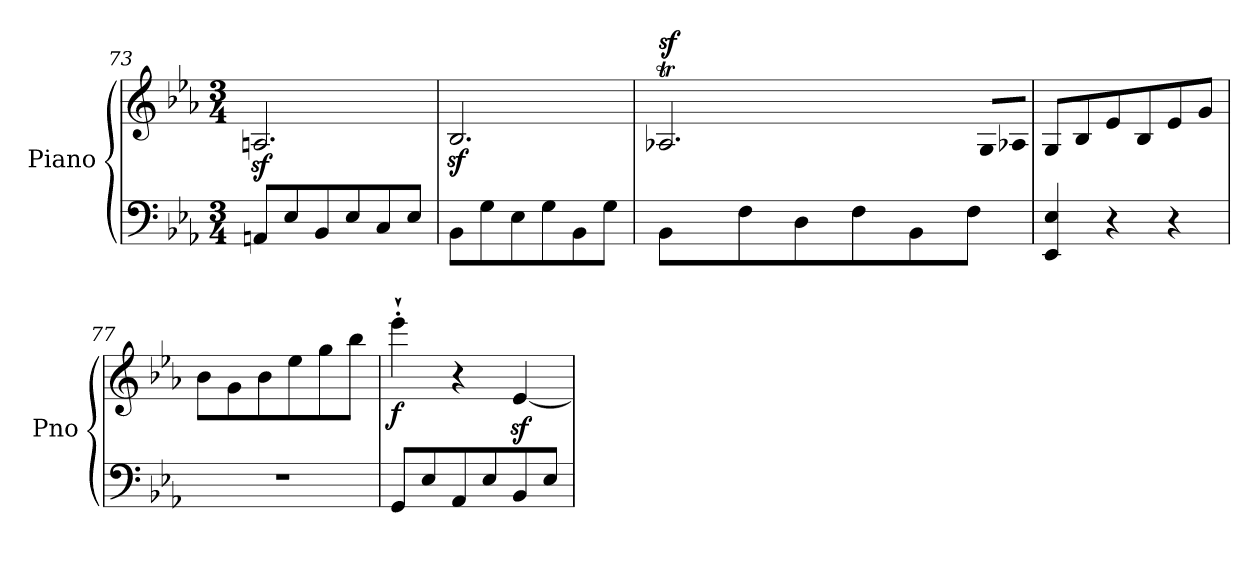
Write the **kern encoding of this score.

**kern	**kern	**dynam
*part1	*part1	*part1
*staff2	*staff1	*staff1/2
*I"Piano	*	*
*I'Pno	*	*
!!LO:PB:g=z
*clefF4	*clefG2	*
*k[b-e-a-]	*k[b-e-a-]	*
*E-:	*E-:	*
*M3/4	*M3/4	*
=73	=73	=73
8AAn/L	2.Anz>/	.
8E-/	.	.
8BB-/	.	.
8E-/	.	.
8C/	.	.
8E-/J	.	.
=74	=74	=74
8BB-\L	2.B-z>/	.
8G\	.	.
8E-\	.	.
8G\	.	.
8BB-\	.	.
8G\J	.	.
=75	=75	=75
*	*^	*
*	*	*Xtuplet	*
!	!	!LO:N:vis=16	!LO:DY:a
8BB-\L	2.A-XT/	160%7A-yy	sf
!	!	!LO:N:vis=16	!
.	.	160%7B-yy	.
!	!	!LO:N:vis=16	!
.	.	160%7A-yy	.
8F\	.	.	.
!	!	!LO:N:vis=16	!
.	.	160%7B-yy	.
!	!	!LO:N:vis=16	!
.	.	160%7A-yy	.
!	!	!LO:N:vis=16	!
.	.	160%7B-yy	.
8D\	.	.	.
!	!	!LO:N:vis=16	!
.	.	160%7A-yy	.
!	!	!LO:N:vis=16	!
.	.	160%7B-yy	.
!	!	!LO:N:vis=16	!
.	.	160%7A-yy	.
8F\	.	.	.
!	!	!LO:N:vis=16	!
.	.	160%7B-yy	.
!	!	!LO:N:vis=16	!
.	.	160%7A-yy	.
!	!	!LO:N:vis=16	!
.	.	160%7B-yy	.
8BB-\	.	.	.
!	!	!LO:N:vis=16	!
.	.	160%7A-yy	.
!	!	!LO:N:vis=16	!
.	.	160%7B-yy	.
!	!	!LO:N:vis=16	!
.	.	160%7A-yy	.
8F\J	.	.	.
!	!	!LO:N:vis=16	!
.	.	160%7GTTT/LL	.
!	!	!LO:N:vis=16	!
.	.	160%7A-/JJ	.
.	.	160ryy	.
*	*v	*v	*
=76	=76	=76
4EE-/ 4E-/	8G/L	.
.	8B-/	.
4r	8e-/	.
.	8B-/	.
4r	8e-/	.
.	8g/J	.
=77	=77	=77
2.r	8b-\L	.
.	8g\	.
.	8b-\	.
.	8ee-\	.
.	8gg\	.
.	8bb-\J	.
=78	=78	=78
!	!	!LO:DY:b
8GG/L	4eee-`'\	f
8E-/	.	.
8AA-/	4r	.
8E-/	.	.
8BB-/	[4e-z</	.
8E-/J	.	.
=	=	=
*-	*-	*-
